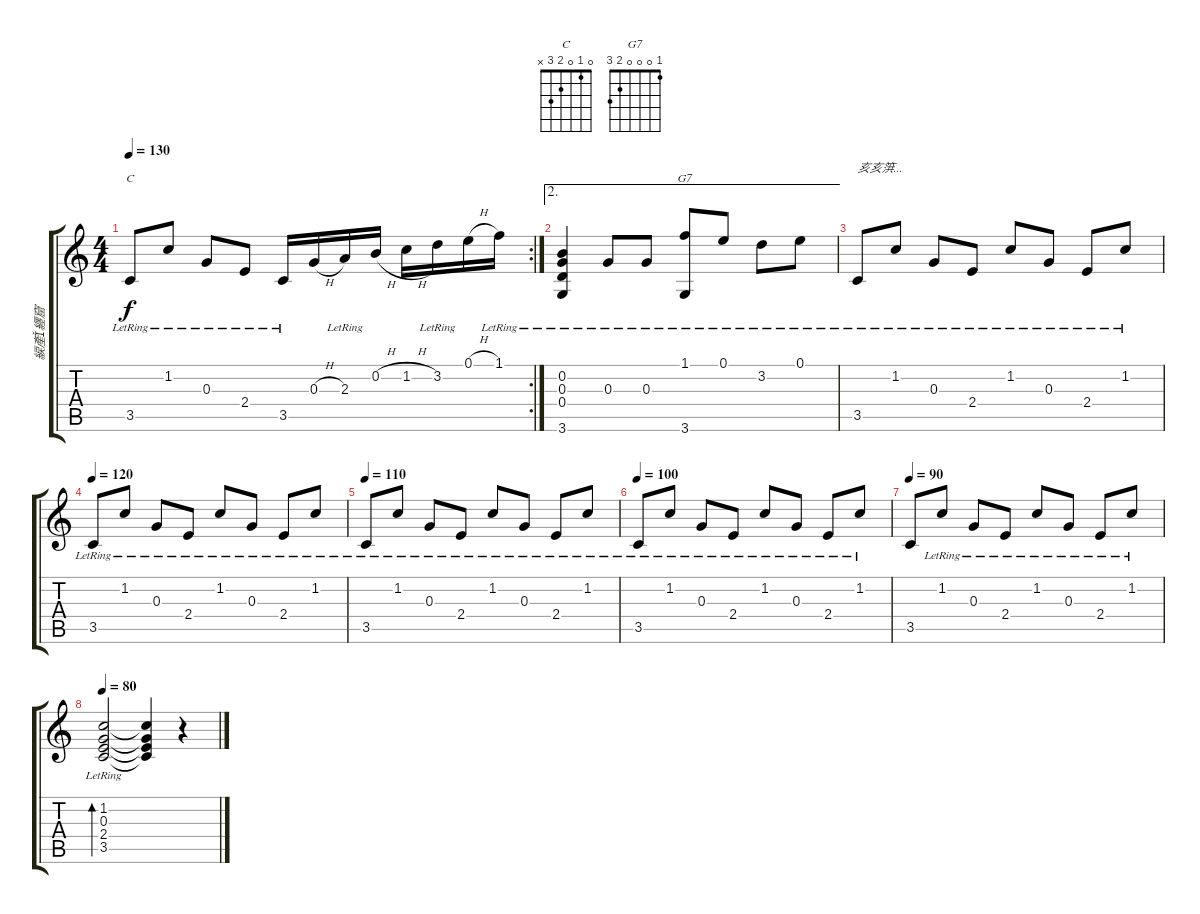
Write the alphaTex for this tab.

\track ("綟產纒窟" "綟產纒窟") {instrument acousticguitarnylon}
\staff {score tabs}
\tuning (E4 B3 G3 D3 A2 E2) {hide}
\chord ("C" 0 1 0 2 3 x)
\chord ("G7" 1 0 0 0 2 3)
\rc 2
\ts (4 4)
\tempo 130
\clef g2
\ks c
3.5{lr}.8{ch "C" dy f} 1.2{lr}.8 0.3{lr}.8 2.4{lr}.8 3.5{lr}.16 0.3{h}.16 2.3{lr}.16 0.2{h}.16 1.2{h}.16 3.2{lr}.16 0.1{h}.16 1.1{lr}.16 |
\ae 2
(0.2{lr} 0.3{lr} 0.4{lr} 3.6{lr}).4 0.3{lr}.8 0.3{lr}.8 (1.1{lr} 3.6{lr}).8{ch "G7"} 0.1{lr}.8 3.2{lr}.8 0.1{lr}.8 |
3.5{lr}.8{txt "亥亥篊..."} 1.2{lr}.8 0.3{lr}.8 2.4{lr}.8 1.2{lr}.8 0.3{lr}.8 2.4{lr}.8 1.2{lr}.8 |
\tempo 120
3.5{lr}.8 1.2{lr}.8 0.3{lr}.8 2.4{lr}.8 1.2{lr}.8 0.3{lr}.8 2.4{lr}.8 1.2{lr}.8 |
\tempo 110
3.5{lr}.8 1.2{lr}.8 0.3{lr}.8 2.4{lr}.8 1.2{lr}.8 0.3{lr}.8 2.4{lr}.8 1.2{lr}.8 |
\tempo 100
3.5{lr}.8 1.2{lr}.8 0.3{lr}.8 2.4{lr}.8 1.2{lr}.8 0.3{lr}.8 2.4{lr}.8 1.2{lr}.8 |
\tempo 90
3.5.8 1.2{lr}.8 0.3{lr}.8 2.4{lr}.8 1.2{lr}.8 0.3{lr}.8 2.4{lr}.8 1.2{lr}.8 |
\tempo 80
(1.2{lr} 0.3{lr} 2.4{lr} 3.5{lr}).2{bd 480} (1.2{t} 0.3{t} 2.4{t} 3.5{t}).4 r.4
